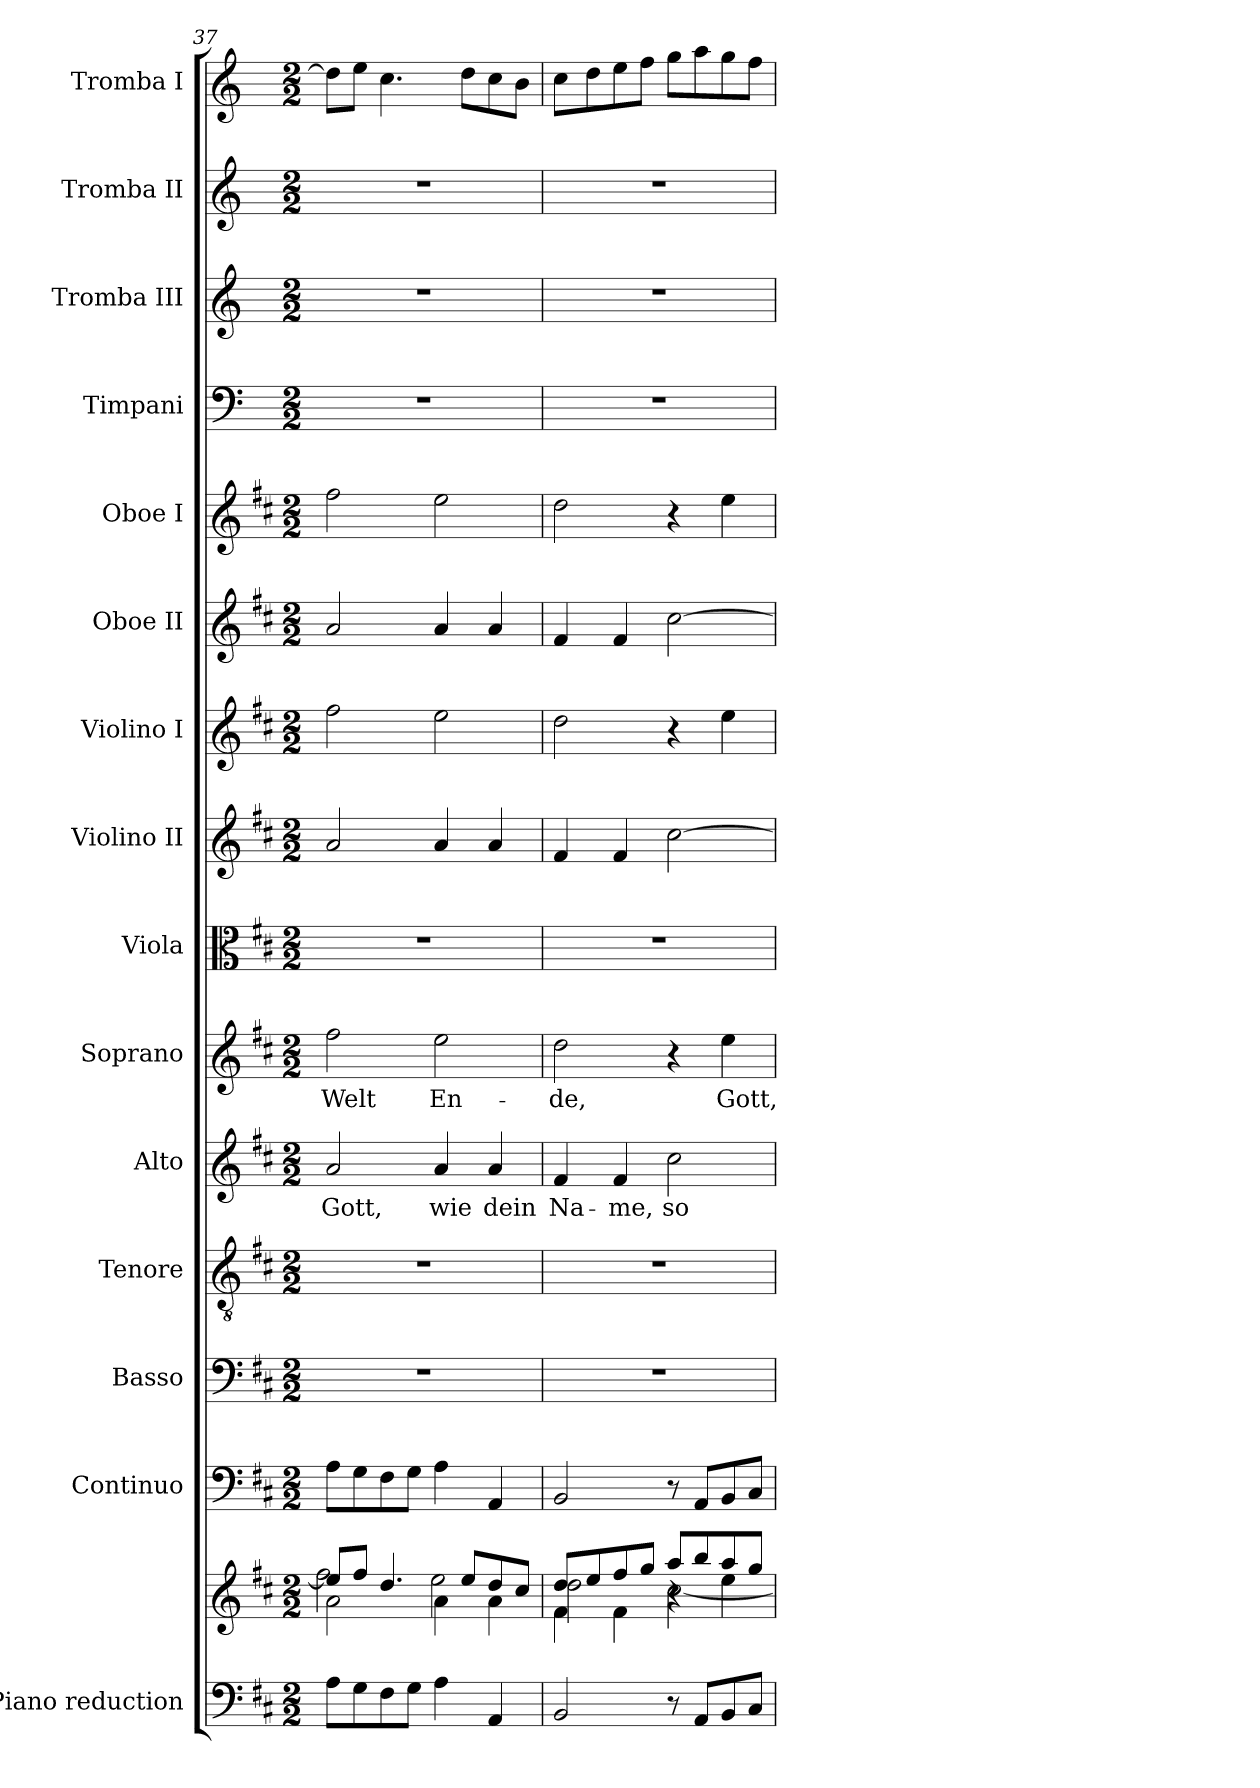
**kern	**kern	**kern	**kern	**kern	**kern	**text	**kern	**text	**kern	**kern	**kern	**kern	**kern	**kern	**kern	**kern	**kern
*part15	*part15	*part14	*part13	*part12	*part11	*part11	*part10	*part10	*part9	*part8	*part7	*part6	*part5	*part4	*part3	*part2	*part1
*staff16	*staff15	*staff14	*staff13	*staff12	*staff11	*staff11	*staff10	*staff10	*staff9	*staff8	*staff7	*staff6	*staff5	*staff4	*staff3	*staff2	*staff1
*I"Piano reduction	*	*I"Continuo	*I"Basso	*I"Tenore	*I"Alto	*	*I"Soprano	*	*I"Viola	*I"Violino II	*I"Violino I	*I"Oboe II	*I"Oboe I	*I"Timpani	*I"Tromba III	*I"Tromba II	*I"Tromba I
*I'Pno	*	*	*	*	*	*	*	*	*I'Vla	*I'Vln	*I'Vln	*I'Ob	*I'Ob	*I'Timp	*	*	*
*clefF4	*clefG2	*clefF4	*clefF4	*clefGv2	*clefG2	*	*clefG2	*	*clefC3	*clefG2	*clefG2	*clefG2	*clefG2	*clefF4	*clefG2	*clefG2	*clefG2
*	*	*	*	*	*	*	*	*	*	*	*	*	*	*	*ITrd-1c-2	*ITrd-1c-2	*ITrd-1c-2
*k[f#c#]	*k[f#c#]	*k[f#c#]	*k[f#c#]	*k[f#c#]	*k[f#c#]	*	*k[f#c#]	*	*k[f#c#]	*k[f#c#]	*k[f#c#]	*k[f#c#]	*k[f#c#]	*k[]	*k[f#c#]	*k[f#c#]	*k[f#c#]
*M2/2	*M2/2	*M2/2	*M2/2	*M2/2	*M2/2	*	*M2/2	*	*M2/2	*M2/2	*M2/2	*M2/2	*M2/2	*M2/2	*M2/2	*M2/2	*M2/2
=37	=37	=37	=37	=37	=37	=37	=37	=37	=37	=37	=37	=37	=37	=37	=37	=37	=37
*	*^	*	*	*	*	*	*	*	*	*	*	*	*	*	*	*	*
*	*	*^	*	*	*	*	*	*	*	*	*	*	*	*	*	*	*	*
!	!	!	!	!	!	!	!	!LO:LY:b	!	!LO:LY:b	!	!	!	!	!	!	!	!	!
8A\L	8ee/L]	2a\	2ff#\	8A\L	1r	1r	2a/	Gott,	2ff#\	Welt	1r	2a/	2ff#\	2a/	2ff#\	1r	1r	1r	8ee\L]
8G\	8ff#/J	.	.	8G\	.	.	.	.	.	.	.	.	.	.	.	.	.	.	8ff#\J
8F#\	4.dd/	.	.	8F#\	.	.	.	.	.	.	.	.	.	.	.	.	.	.	4.dd\
8G\J	.	.	.	8G\J	.	.	.	.	.	.	.	.	.	.	.	.	.	.	.
!	!	!	!	!	!	!	!	!LO:LY:b	!	!LO:LY:b	!	!	!	!	!	!	!	!	!
4A\	.	4a\	2ee\	4A\	.	.	4a/	wie	2ee\	En-	.	4a/	2ee\	4a/	2ee\	.	.	.	.
.	8ee/L	.	.	.	.	.	.	.	.	.	.	.	.	.	.	.	.	.	8ee\L
!	!	!	!	!	!	!	!	!LO:LY:b	!	!	!	!	!	!	!	!	!	!	!
4AA/	8dd/	4a\	.	4AA/	.	.	4a/	dein	.	.	.	4a/	.	4a/	.	.	.	.	8dd\
.	8cc#/J	.	.	.	.	.	.	.	.	.	.	.	.	.	.	.	.	.	8cc#\J
=38	=38	=38	=38	=38	=38	=38	=38	=38	=38	=38	=38	=38	=38	=38	=38	=38	=38	=38	=38
!	!	!	!	!	!	!	!	!LO:LY:b	!	!LO:LY:b	!	!	!	!	!	!	!	!	!
2BB/	8dd/L	4f#\	2dd\	2BB/	1r	1r	4f#/	Na-	2dd\	-de,	1r	4f#/	2dd\	4f#/	2dd\	1r	1r	1r	8dd\L
.	8ee/	.	.	.	.	.	.	.	.	.	.	.	.	.	.	.	.	.	8ee\
!	!	!	!	!	!	!	!	!LO:LY:b	!	!	!	!	!	!	!	!	!	!	!
.	8ff#/	4f#\	.	.	.	.	4f#/	-me,	.	.	.	4f#/	.	4f#/	.	.	.	.	8ff#\
.	8gg/J	.	.	.	.	.	.	.	.	.	.	.	.	.	.	.	.	.	8gg\J
!	!	!	!	!	!	!	!	!LO:LY:b	!	!	!	!	!	!	!	!	!	!	!
8r	8aa/L	[2cc#\	4r	8r	.	.	2cc#\	so	4r	.	.	[2cc#\	4r	[2cc#\	4r	.	.	.	8aa\L
8AA/L	8bb/	.	.	8AA/L	.	.	.	.	.	.	.	.	.	.	.	.	.	.	8bb\
!	!	!	!	!	!	!	!	!	!	!LO:LY:b	!	!	!	!	!	!	!	!	!
8BB/	8aa/	.	4ee\	8BB/	.	.	.	.	4ee\	Gott,	.	.	4ee\	.	4ee\	.	.	.	8aa\
8C#/J	8gg/J	.	.	8C#/J	.	.	.	.	.	.	.	.	.	.	.	.	.	.	8gg\J
*	*v	*v	*v	*	*	*	*	*	*	*	*	*	*	*	*	*	*	*	*
=	=	=	=	=	=	=	=	=	=	=	=	=	=	=	=	=	=
*-	*-	*-	*-	*-	*-	*-	*-	*-	*-	*-	*-	*-	*-	*-	*-	*-	*-
